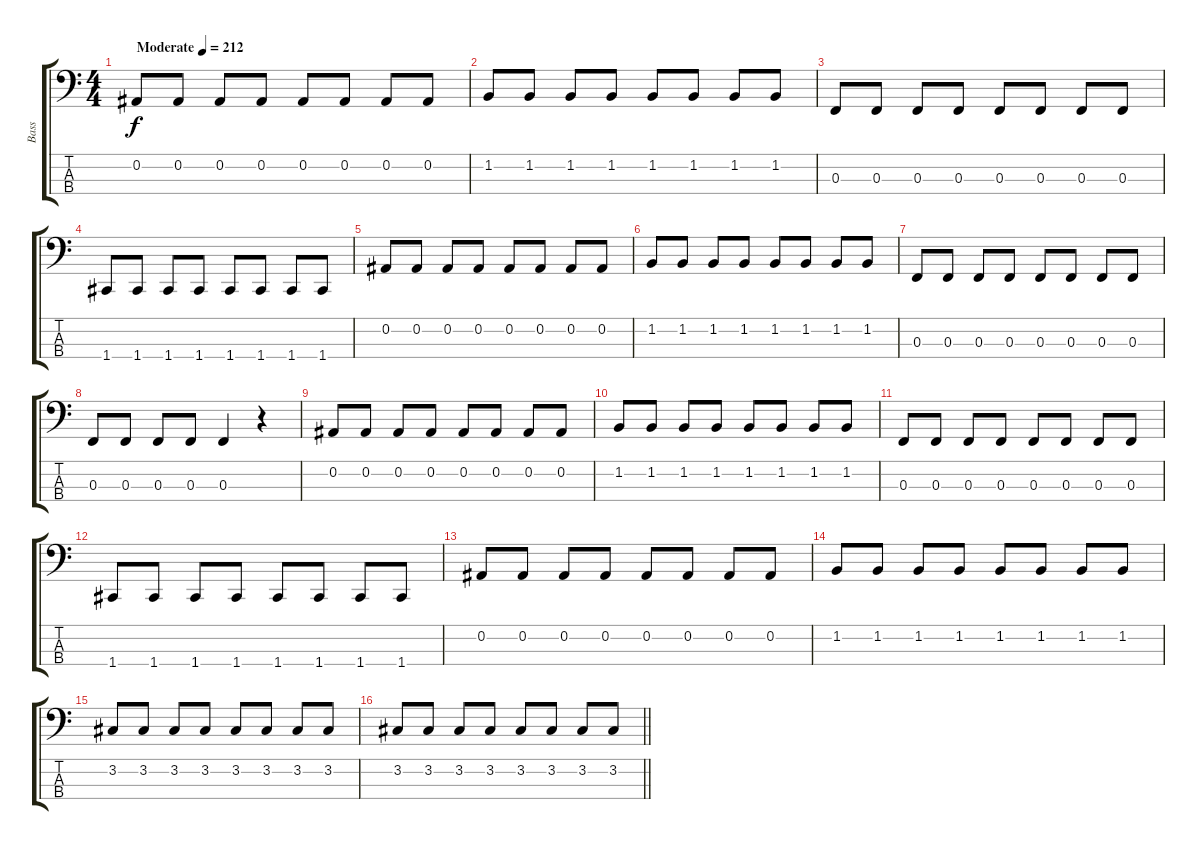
\track ("Bass" "Bass") {instrument electricbasspick}
\staff {score tabs}
\tuning (Eb2 Bb1 F1 C1) {hide}
\ts (4 4)
\tempo (212 "Moderate")
\clef f4
\ks c
0.2.8{dy f instrument electricbasspick} 0.2.8 0.2.8 0.2.8 0.2.8 0.2.8 0.2.8 0.2.8 |
1.2.8 1.2.8 1.2.8 1.2.8 1.2.8 1.2.8 1.2.8 1.2.8 |
0.3.8 0.3.8 0.3.8 0.3.8 0.3.8 0.3.8 0.3.8 0.3.8 |
1.4.8 1.4.8 1.4.8 1.4.8 1.4.8 1.4.8 1.4.8 1.4.8 |
0.2.8 0.2.8 0.2.8 0.2.8 0.2.8 0.2.8 0.2.8 0.2.8 |
1.2.8 1.2.8 1.2.8 1.2.8 1.2.8 1.2.8 1.2.8 1.2.8 |
0.3.8 0.3.8 0.3.8 0.3.8 0.3.8 0.3.8 0.3.8 0.3.8 |
0.3.8 0.3.8 0.3.8 0.3.8 0.3.4 r.4 |
0.2.8 0.2.8 0.2.8 0.2.8 0.2.8 0.2.8 0.2.8 0.2.8 |
1.2.8 1.2.8 1.2.8 1.2.8 1.2.8 1.2.8 1.2.8 1.2.8 |
0.3.8 0.3.8 0.3.8 0.3.8 0.3.8 0.3.8 0.3.8 0.3.8 |
1.4.8 1.4.8 1.4.8 1.4.8 1.4.8 1.4.8 1.4.8 1.4.8 |
0.2.8 0.2.8 0.2.8 0.2.8 0.2.8 0.2.8 0.2.8 0.2.8 |
1.2.8 1.2.8 1.2.8 1.2.8 1.2.8 1.2.8 1.2.8 1.2.8 |
3.2.8 3.2.8 3.2.8 3.2.8 3.2.8 3.2.8 3.2.8 3.2.8 |
\barLineRight lightlight
3.2.8 3.2.8 3.2.8 3.2.8 3.2.8 3.2.8 3.2.8 3.2.8
